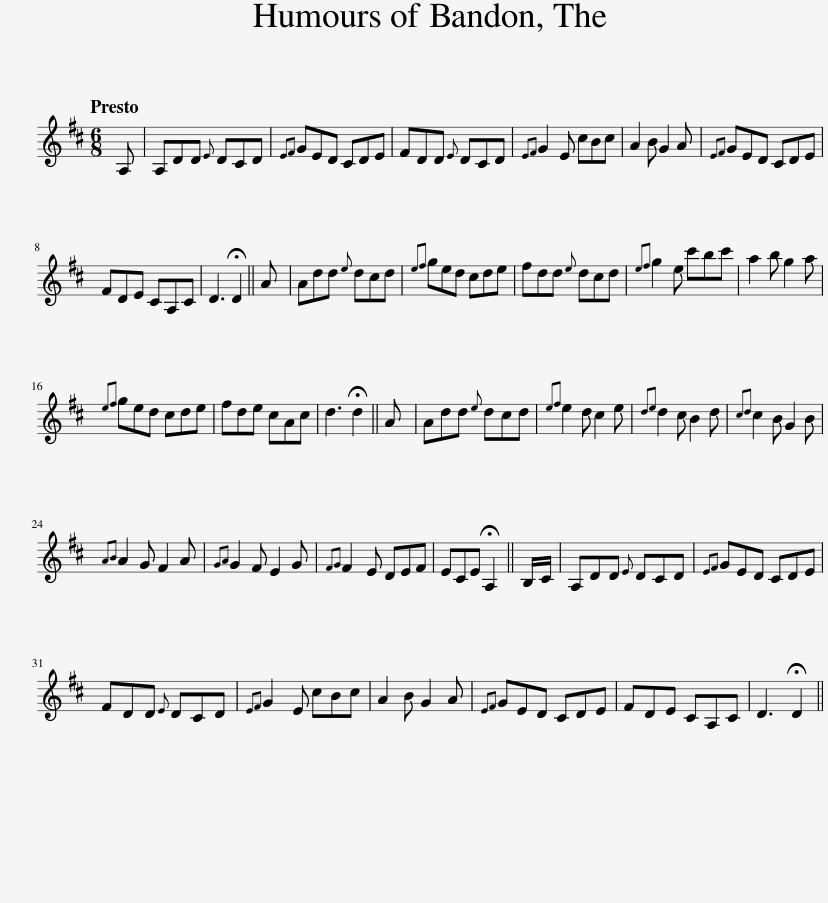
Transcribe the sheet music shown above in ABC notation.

X:1
L:1/8
Q:1/4=192
M:6/8
I:linebreak $
K:D
V:1 treble
V:1
 A, | A,DD{E} DCD |{EF} GED CDE | FDD{E} DCD |{EF} G2 E cBc | %5
 A2 B G2 A |{EF} GED CDE |$ FDE CA,C | D3 !fermata!D2 || A | %10
 Add{e} dcd |{ef} ged cde | fdd{e} dcd |{ef} g2 e c'bc' | a2 b g2 a |$ %15
{ef} ged cde | fde cAc | d3 !fermata!d2 || A | Add{e} dcd | %20
{ef} e2 d c2 e |{de} d2 c B2 d |{cd} c2 B G2 B |${AB} A2 G F2 A |{GA} G2 F E2 G | %25
{FG} F2 E DEF | ECE !fermata!A,2 || B,/C/ | A,DD{E} DCD |{EF} GED CDE |$ %30
 FDD{E} DCD |{EF} G2 E cBc | A2 B G2 A |{EF} GED CDE | FDE CA,C | %35
 D3 !fermata!D2 || %36
